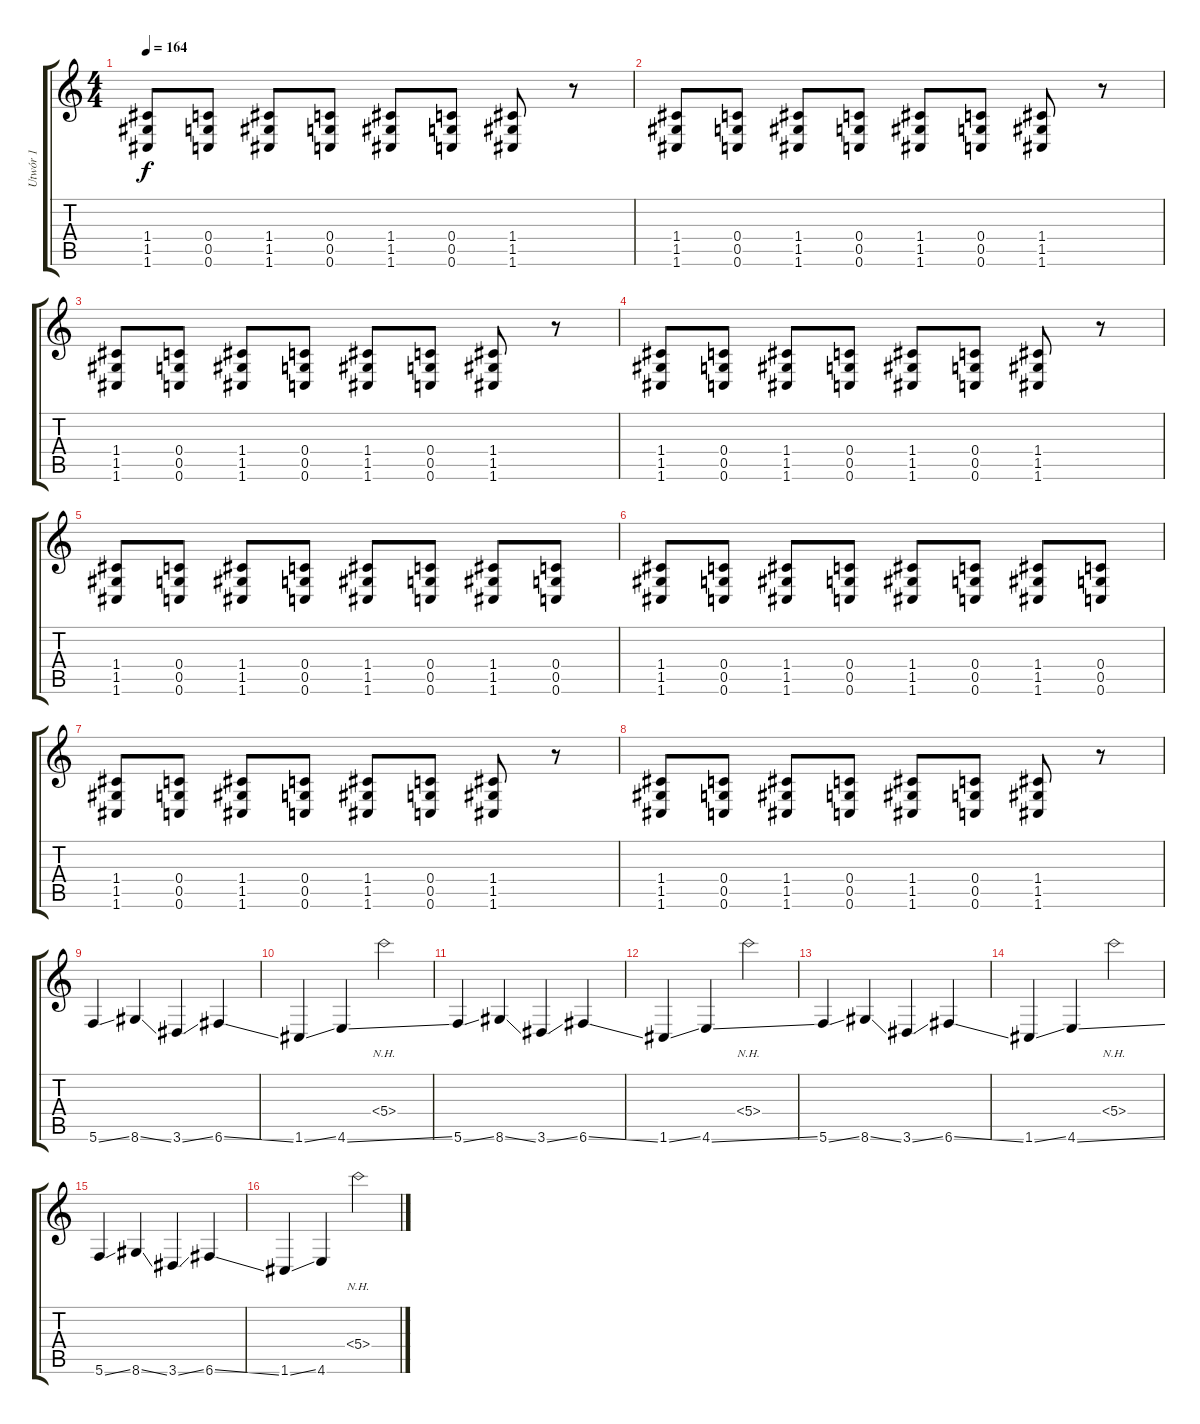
\track ("Utwór 1" "Utwór 1") {instrument distortionguitar}
\staff {score tabs}
\tuning (D4 A3 F3 C3 G2 C2) {hide}
\ts (4 4)
\tempo 164
\clef g2
\ks c
(1.4 1.5 1.6).8{dy f instrument distortionguitar} (0.4 0.5 0.6).8 (1.4 1.5 1.6).8 (0.4 0.5 0.6).8 (1.4 1.5 1.6).8 (0.4 0.5 0.6).8 (1.4 1.5 1.6).8 r.8 |
(1.4 1.5 1.6).8 (0.4 0.5 0.6).8 (1.4 1.5 1.6).8 (0.4 0.5 0.6).8 (1.4 1.5 1.6).8 (0.4 0.5 0.6).8 (1.4 1.5 1.6).8 r.8 |
(1.4 1.5 1.6).8 (0.4 0.5 0.6).8 (1.4 1.5 1.6).8 (0.4 0.5 0.6).8 (1.4 1.5 1.6).8 (0.4 0.5 0.6).8 (1.4 1.5 1.6).8 r.8 |
(1.4 1.5 1.6).8 (0.4 0.5 0.6).8 (1.4 1.5 1.6).8 (0.4 0.5 0.6).8 (1.4 1.5 1.6).8 (0.4 0.5 0.6).8 (1.4 1.5 1.6).8 r.8 |
(1.4 1.5 1.6).8 (0.4 0.5 0.6).8 (1.4 1.5 1.6).8 (0.4 0.5 0.6).8 (1.4 1.5 1.6).8 (0.4 0.5 0.6).8 (1.4 1.5 1.6).8 (0.4 0.5 0.6).8 |
(1.4 1.5 1.6).8 (0.4 0.5 0.6).8 (1.4 1.5 1.6).8 (0.4 0.5 0.6).8 (1.4 1.5 1.6).8 (0.4 0.5 0.6).8 (1.4 1.5 1.6).8 (0.4 0.5 0.6).8 |
(1.4 1.5 1.6).8 (0.4 0.5 0.6).8 (1.4 1.5 1.6).8 (0.4 0.5 0.6).8 (1.4 1.5 1.6).8 (0.4 0.5 0.6).8 (1.4 1.5 1.6).8 r.8 |
(1.4 1.5 1.6).8 (0.4 0.5 0.6).8 (1.4 1.5 1.6).8 (0.4 0.5 0.6).8 (1.4 1.5 1.6).8 (0.4 0.5 0.6).8 (1.4 1.5 1.6).8 r.8 |
5.6{ss}.4 8.6{ss}.4 3.6{ss}.4 6.6{ss}.4 |
1.6{ss}.4 4.6{ss}.4 5.4{nh}.2 |
5.6{ss}.4 8.6{ss}.4 3.6{ss}.4 6.6{ss}.4 |
1.6{ss}.4 4.6{ss}.4 5.4{nh}.2 |
5.6{ss}.4 8.6{ss}.4 3.6{ss}.4 6.6{ss}.4 |
1.6{ss}.4 4.6{ss}.4 5.4{nh}.2 |
5.6{ss}.4 8.6{ss}.4 3.6{ss}.4 6.6{ss}.4 |
1.6{ss}.4 4.6{ss}.4 5.4{nh}.2
